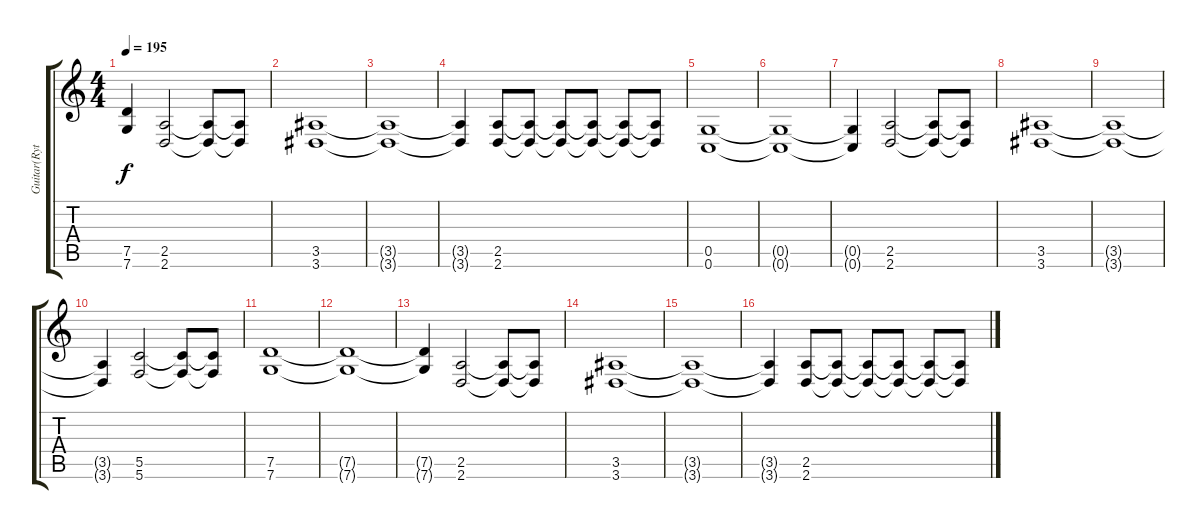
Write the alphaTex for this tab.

\track ("Guitar(Rythm)" "Guitar(Ryt") {instrument distortionguitar}
\staff {score tabs}
\tuning (D4 A3 F3 C3 G2 C2) {hide}
\ts (4 4)
\tempo 195
\clef g2
\ks c
(7.5{t} 7.6{t}).4{dy f} (2.5 2.6).2 (2.5{t} 2.6{t}).8 (2.5{t} 2.6{t}).8 |
(3.5 3.6).1 |
(3.5{t} 3.6{t}).1 |
(3.5{t} 3.6{t}).4 (2.5 2.6).8 (2.5{t} 2.6{t}).8 (2.5{t} 2.6{t}).8 (2.5{t} 2.6{t}).8 (2.5{t} 2.6{t}).8 (2.5{t} 2.6{t}).8 |
(0.5 0.6).1 |
(0.5{t} 0.6{t}).1 |
(0.5{t} 0.6{t}).4 (2.5 2.6).2 (2.5{t} 2.6{t}).8 (2.5{t} 2.6{t}).8 |
(3.5 3.6).1 |
(3.5{t} 3.6{t}).1 |
(3.5{t} 3.6{t}).4 (5.5 5.6).2 (5.5{t} 5.6{t}).8 (5.5{t} 5.6{t}).8 |
(7.5 7.6).1 |
(7.5{t} 7.6{t}).1 |
(7.5{t} 7.6{t}).4 (2.5 2.6).2 (2.5{t} 2.6{t}).8 (2.5{t} 2.6{t}).8 |
(3.5 3.6).1 |
(3.5{t} 3.6{t}).1 |
(3.5{t} 3.6{t}).4 (2.5 2.6).8 (2.5{t} 2.6{t}).8 (2.5{t} 2.6{t}).8 (2.5{t} 2.6{t}).8 (2.5{t} 2.6{t}).8 (2.5{t} 2.6{t}).8
